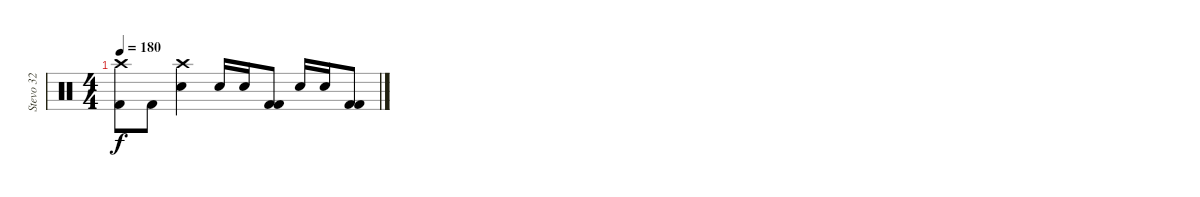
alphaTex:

\track ("Stevo 32" "Stevo 32") {instrument percussion}
\staff {score}
\articulation defaults
\ts (4 4)
\tempo 180
\clef neutral
\ks c
("Crash high (hit)" "Kick (hit) 2").8{dy f} "Kick (hit) 2".8 ("Crash high (hit)" "Snare (hit) 2").4 "Snare (hit) 2".16 "Snare (hit) 2".16 ("Kick (hit) 2" "Kick (hit) 2").8 "Snare (hit) 2".16 "Snare (hit) 2".16 ("Kick (hit) 2" "Kick (hit) 2").8
